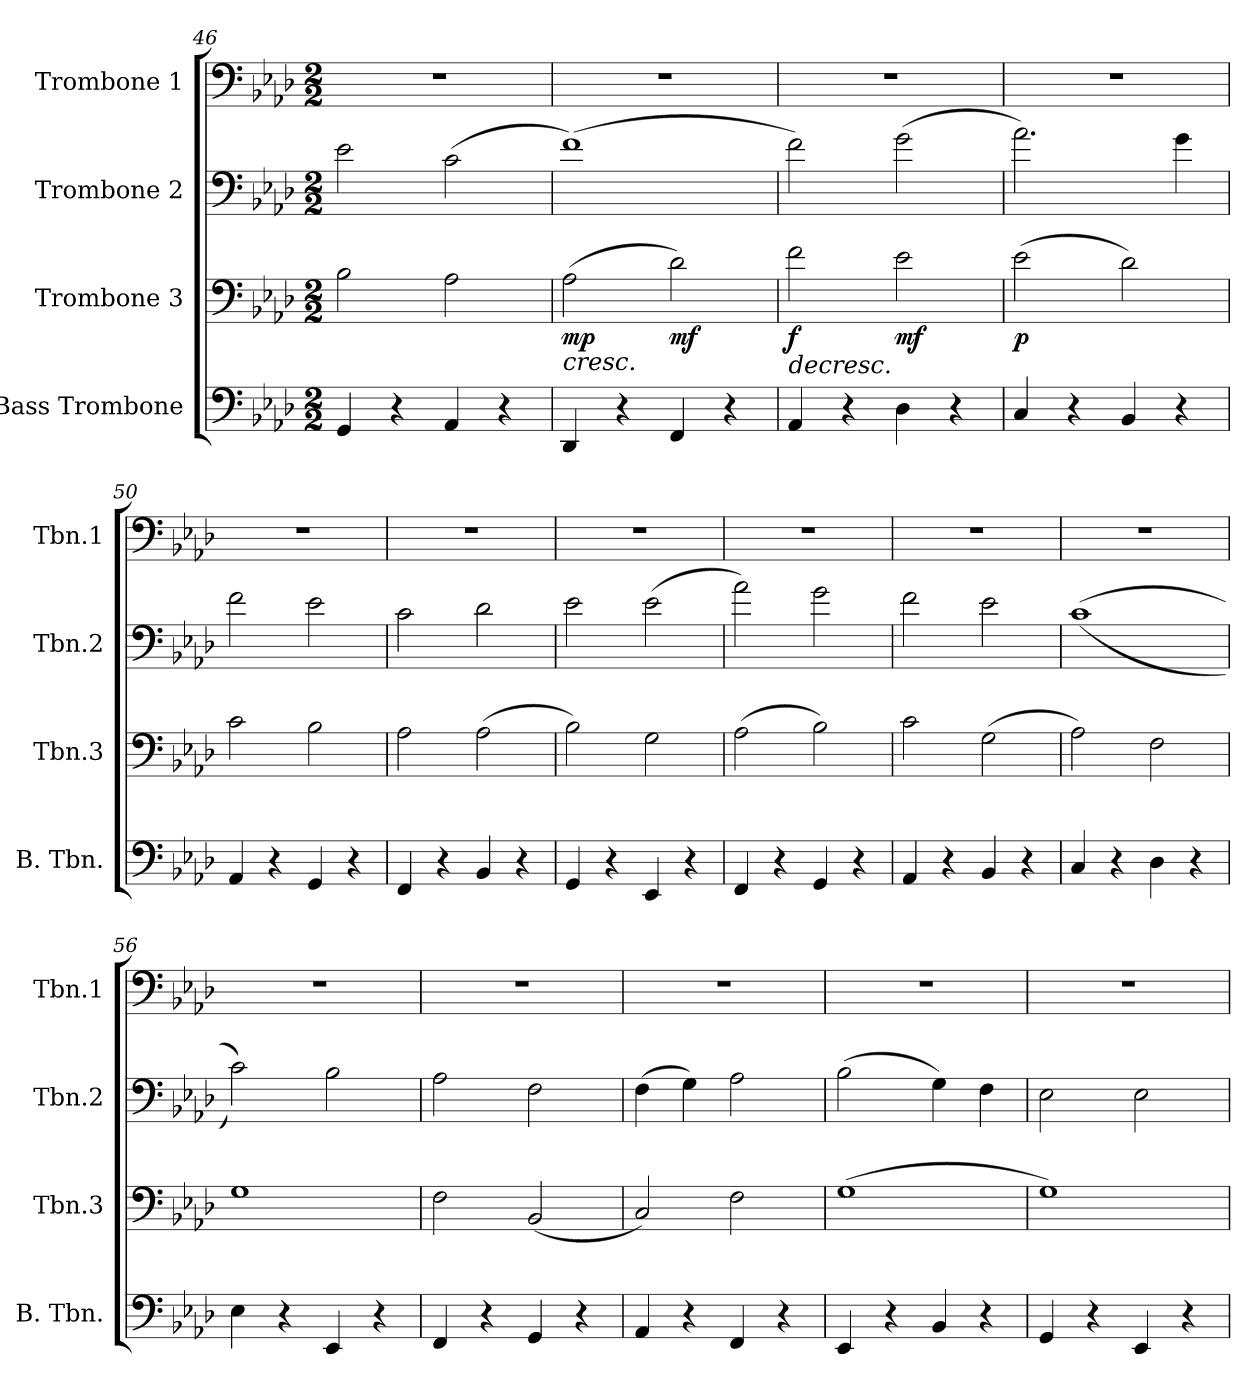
**kern	**kern	**dynam	**kern	**kern
*part4	*part3	*part3	*part2	*part1
*staff4	*staff3	*staff3	*staff2	*staff1
*I"Bass Trombone	*I"Trombone 3	*	*I"Trombone 2	*I"Trombone 1
*I'B. Tbn.	*I'Tbn.3	*	*I'Tbn.2	*I'Tbn.1
*clefF4	*clefF4	*	*clefF4	*clefF4
*k[b-e-a-d-]	*k[b-e-a-d-]	*	*k[b-e-a-d-]	*k[b-e-a-d-]
*M2/2	*M2/2	*	*M2/2	*M2/2
=46	=46	=46	=46	=46
4GG/	2B-\	.	2e-\	1r
4r	.	.	.	.
4AA-/	2A-\	.	(>2c\	.
4r	.	.	.	.
=47	=47	=47	=47	=47
!	!	!LO:HP:b	!	!
!	!	!LO:DY:n=1:b	!	!
4DD-/	(>2A-\	< mp	(>1f)	1r
4r	.	.	.	.
!	!	!LO:DY:n=2:b	!	!
4FF/	2d-\)	mf	.	.
4r	.	.	.	.
.	.	[	.	.
=48	=48	=48	=48	=48
!	!	!LO:HP:b	!	!
!	!	!LO:DY:n=1:b	!	!
4AA-/	2f\	> f	2f\)	1r
4r	.	.	.	.
!	!	!LO:DY:n=2:b	!	!
4D-\	2e-\	mf	(>2g\	.
4r	.	.	.	.
.	.	]	.	.
=49	=49	=49	=49	=49
!	!	!LO:DY:b	!	!
4C/	(>2e-\	p	2.a-\)	1r
4r	.	.	.	.
4BB-/	2d-\)	.	.	.
4r	.	.	4g\	.
!!LO:LB:g=z
=50	=50	=50	=50	=50
4AA-/	2c\	.	2f\	1r
4r	.	.	.	.
4GG/	2B-\	.	2e-\	.
4r	.	.	.	.
=51	=51	=51	=51	=51
4FF/	2A-\	.	2c\	1r
4r	.	.	.	.
4BB-/	(>2A-\	.	2d-\	.
4r	.	.	.	.
=52	=52	=52	=52	=52
4GG/	2B-\)	.	2e-\	1r
4r	.	.	.	.
4EE-/	2G\	.	(>2e-\	.
4r	.	.	.	.
=53	=53	=53	=53	=53
4FF/	(>2A-\	.	2a-\)	1r
4r	.	.	.	.
4GG/	2B-\)	.	2g\	.
4r	.	.	.	.
=54	=54	=54	=54	=54
4AA-/	2c\	.	2f\	1r
4r	.	.	.	.
4BB-/	(>2G\	.	2e-\	.
4r	.	.	.	.
=55	=55	=55	=55	=55
4C/	2A-\)	.	(>(>1c	1r
4r	.	.	.	.
4D-\	2F\	.	.	.
4r	.	.	.	.
=56	=56	=56	=56	=56
4E-\	1G	.	2c\))	1r
4r	.	.	.	.
4EE-/	.	.	2B-\	.
4r	.	.	.	.
=57	=57	=57	=57	=57
4FF/	2F\	.	2A-\	1r
4r	.	.	.	.
4GG/	(<2BB-/	.	2F\	.
4r	.	.	.	.
!!LO:PB:g=z
=58	=58	=58	=58	=58
4AA-/	2C/)	.	(>4F\	1r
4r	.	.	4G\)	.
4FF/	2F\	.	2A-\	.
4r	.	.	.	.
=59	=59	=59	=59	=59
4EE-/	(>1G	.	(>2B-\	1r
4r	.	.	.	.
4BB-/	.	.	4G\)	.
4r	.	.	4F\	.
=60	=60	=60	=60	=60
4GG/	1G)	.	2E-\	1r
4r	.	.	.	.
4EE-/	.	.	2E-\	.
4r	.	.	.	.
=	=	=	=	=
*-	*-	*-	*-	*-
